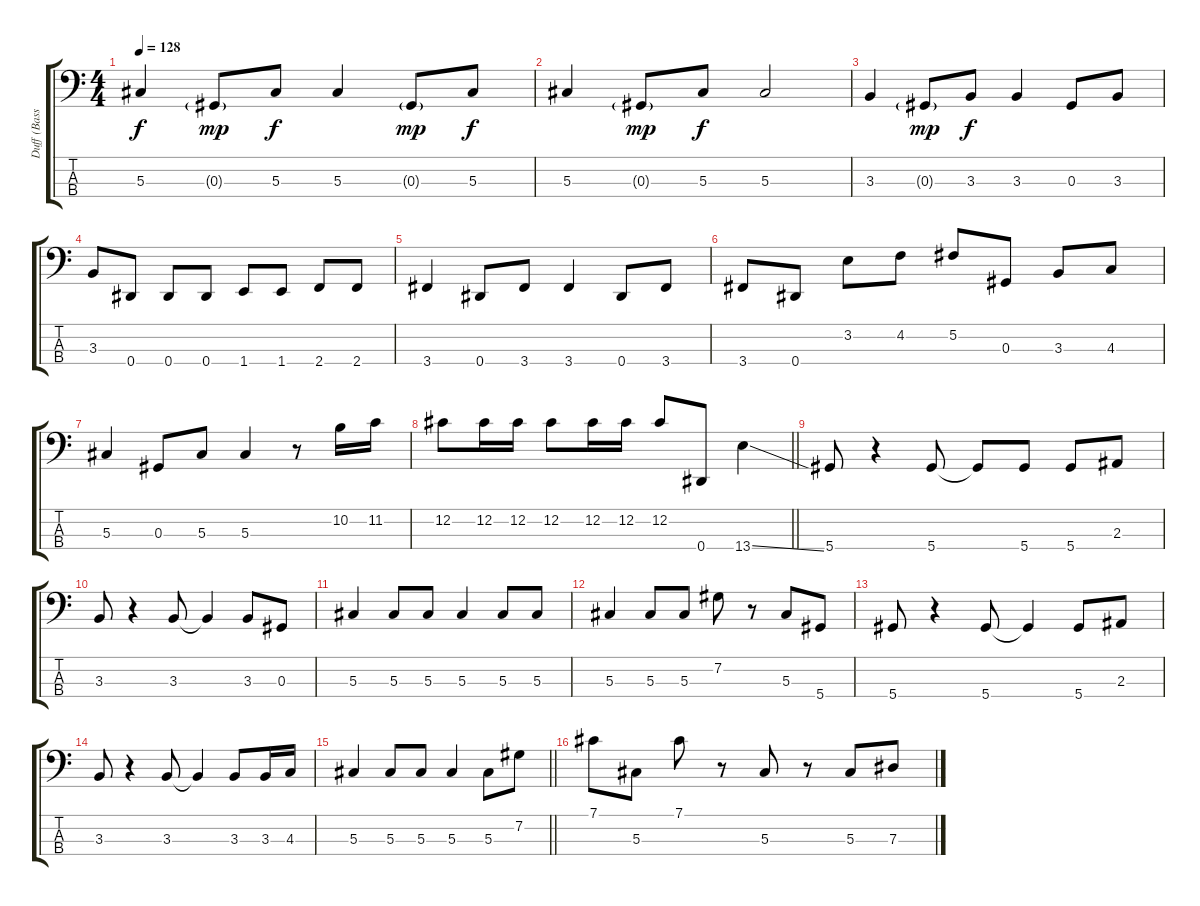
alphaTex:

\track ("Duff (Bass)" "Duff (Bass") {instrument electricbasspick}
\staff {score tabs}
\tuning (Gb2 Db2 Ab1 Eb1) {hide}
\ts (4 4)
\tempo 128
\clef f4
\ks c
5.3.4{dy f} 0.3{g}.8{dy mp} 5.3.8{dy f} 5.3.4 0.3{g}.8{dy mp} 5.3.8{dy f} |
5.3.4 0.3{g}.8{dy mp} 5.3.8{dy f} 5.3.2 |
3.3.4 0.3{g}.8{dy mp} 3.3.8{dy f} 3.3.4 0.3.8 3.3.8 |
3.3.8 0.4.8 0.4.8 0.4.8 1.4.8 1.4.8 2.4.8 2.4.8 |
3.4.4 0.4.8 3.4.8 3.4.4 0.4.8 3.4.8 |
3.4.8 0.4.8 3.2.8 4.2.8 5.2.8 0.3.8 3.3.8 4.3.8 |
5.3.4 0.3.8 5.3.8 5.3.4 r.8 10.2.16 11.2.16 |
\barLineRight lightlight
12.2.8 12.2.16 12.2.16 12.2.8 12.2.16 12.2.16 12.2.8 0.4.8 13.4{ss}.4 |
5.4.8 r.4 5.4.8 5.4{t}.8 5.4.8 5.4.8 2.3.8 |
3.3.8 r.4 3.3.8 3.3{t}.4 3.3.8 0.3.8 |
5.3.4 5.3.8 5.3.8 5.3.4 5.3.8 5.3.8 |
5.3.4 5.3.8 5.3.8 7.2.8 r.8 5.3.8 5.4.8 |
5.4.8 r.4 5.4.8 5.4{t}.4 5.4.8 2.3.8 |
3.3.8 r.4 3.3.8 3.3{t}.4 3.3.8 3.3.16 4.3.16 |
\barLineRight lightlight
5.3.4 5.3.8 5.3.8 5.3.4 5.3.8 7.2.8 |
7.1.8 5.3.8 7.1.8 r.8 5.3.8 r.8 5.3.8 7.3.8
